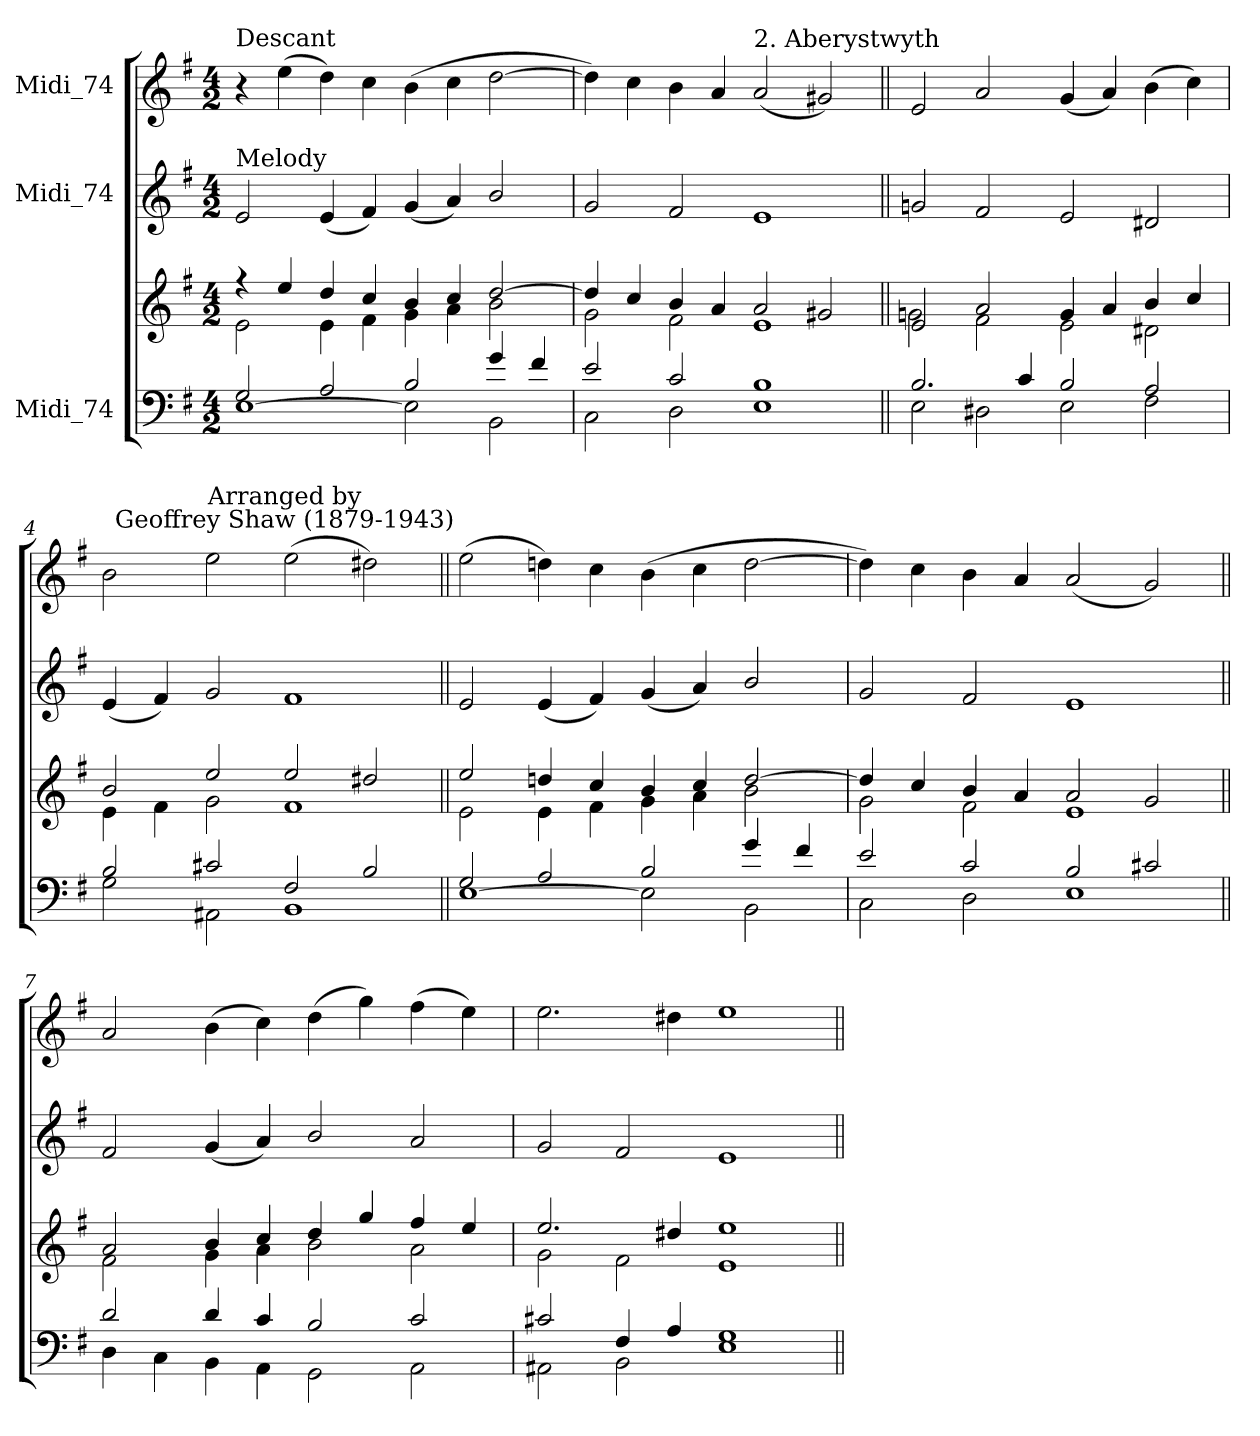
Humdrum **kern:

**kern	**kern	**kern	**kern
*part3	*part3	*part2	*part1
*staff4	*staff3	*staff2	*staff1
*I"Midi_74	*	*I"Midi_74	*I"Midi_74
*clefF4	*clefG2	*clefG2	*clefG2
*k[f#]	*k[f#]	*k[f#]	*k[f#]
*G:	*G:	*G:	*G:
*M4/2	*M4/2	*M4/2	*M4/2
=1	=1	=1	=1
*^	*^	*	*
*	*^	*	*^	*	*
!	!	!	!	!	!	!	!LO:TX:a:t=Descant
!	!	!	!	!	!	!LO:TX:a:t=Melody	!
2G/	1ryy	[1E\	4r	1ryy	2e\	2e	4r
.	.	.	4ee/	.	.	.	(>4ee
2A/	.	.	4dd/	.	4e\	(<4e	4dd)
.	.	.	4cc/	.	4f#\	4f#)	4cc
2B/	4ryy	2E\]	4b/	4ryy	4g\	(<4g	(>4b
.	2.ryy	.	4cc/	2.ryy	4a\	4a)	4cc
4g/	.	2BB\	[2dd/	.	2b\	2b/	[2dd
4f#/	.	.	.	.	.	.	.
=2	=2	=2	=2	=2	=2	=2	=2
2e/	0ryy	2C\	4dd/]	0ryy	2g\	2g	4dd])
.	.	.	4cc/	.	.	.	4cc
2c/	.	2D\	4b/	.	2f#\	2f#	4b
.	.	.	4a/	.	.	.	4a
!	!	!	!	!	!	!	!LO:TX:a:t=2. Aberystwyth
1B/	.	1E\	2a/	.	1e\	1e	(<2a
.	.	.	2g#X/	.	.	.	2g#X)
=3||	=3||	=3||	=3||	=3||	=3||	=3||	=3||
2.B/	1ryy	2E\	2e/	1ryy	2gn\	2gn	2e
.	.	2D#X\	2a/	.	2f#\	2f#	2a
4c/	.	.	.	.	.	.	.
2B/	4ryy	2E\	4g/	4ryy	2e\	2e	(<4g
.	2.ryy	.	4a/	2.ryy	.	.	4a)
2A/	.	2F#\	4b/	.	2d#X\	2d#X	(>4b
.	.	.	4cc/	.	.	.	4cc)
=4	=4	=4	=4	=4	=4	=4	=4
2B/	0ryy	2G\	2b/	0ryy	4e\	(<4e	2b
.	.	.	.	.	4f#\	4f#)	.
2c#X/	.	2AA#X\	2ee/	.	2g\	2g	2ee
!	!	!	!	!	!	!	!LO:TX:a:cj:t=Arranged by\nGeoffrey Shaw (1879-1943)
2F#/	.	1BB\	2ee/	.	1f#\	1f#	(>2ee
2B/	.	.	2dd#X/	.	.	.	2dd#X)
!!LO:LB:g=z
=5||	=5||	=5||	=5||	=5||	=5||	=5||	=5||
2G/	1ryy	[1E\	2ee/	1ryy	2e\	2e	(>2ee
2A/	.	.	4ddn/	.	4e\	(<4e	4ddn)
.	.	.	4cc/	.	4f#\	4f#)	4cc
2B/	4ryy	2E\]	4b/	4ryy	4g\	(<4g	(>4b
.	2.ryy	.	4cc/	2.ryy	4a\	4a)	4cc
4g/	.	2BB\	[2dd/	.	2b\	2b/	[2dd
4f#/	.	.	.	.	.	.	.
=6	=6	=6	=6	=6	=6	=6	=6
2e/	0ryy	2C\	4dd/]	0ryy	2g\	2g	4dd])
.	.	.	4cc/	.	.	.	4cc
2c/	.	2D\	4b/	.	2f#\	2f#	4b
.	.	.	4a/	.	.	.	4a
2B/	.	1E\	2a/	.	1e\	1e	(<2a
2c#X/	.	.	2g/	.	.	.	2g)
=7||	=7||	=7||	=7||	=7||	=7||	=7||	=7||
2d/	1ryy	4D\	2a/	1ryy	2f#\	2f#	2a
.	.	4C\	.	.	.	.	.
4d/	.	4BB\	4b/	.	4g\	(<4g	(>4b
4c/	.	4AA\	4cc/	.	4a\	4a)	4cc)
2B/	4ryy	2GG\	4dd/	4ryy	2b\	2b/	(>4dd
.	2.ryy	.	4gg/	2.ryy	.	.	4gg)
2c/	.	2AA\	4ff#/	.	2a\	2a	(>4ff#
.	.	.	4ee/	.	.	.	4ee)
=8	=8	=8	=8	=8	=8	=8	=8
2c#X/	0ryy	2AA#X\	2.ee/	0ryy	2g\	2g	2.ee
4F#/	.	2BB\	.	.	2f#\	2f#	.
4A/	.	.	4dd#X/	.	.	.	4dd#X
1G/	.	1E\	1ee/	.	1e\	1e	1ee
*v	*v	*v	*	*	*	*	*
*	*v	*v	*v	*	*
=||	=||	=||	=||
*-	*-	*-	*-
